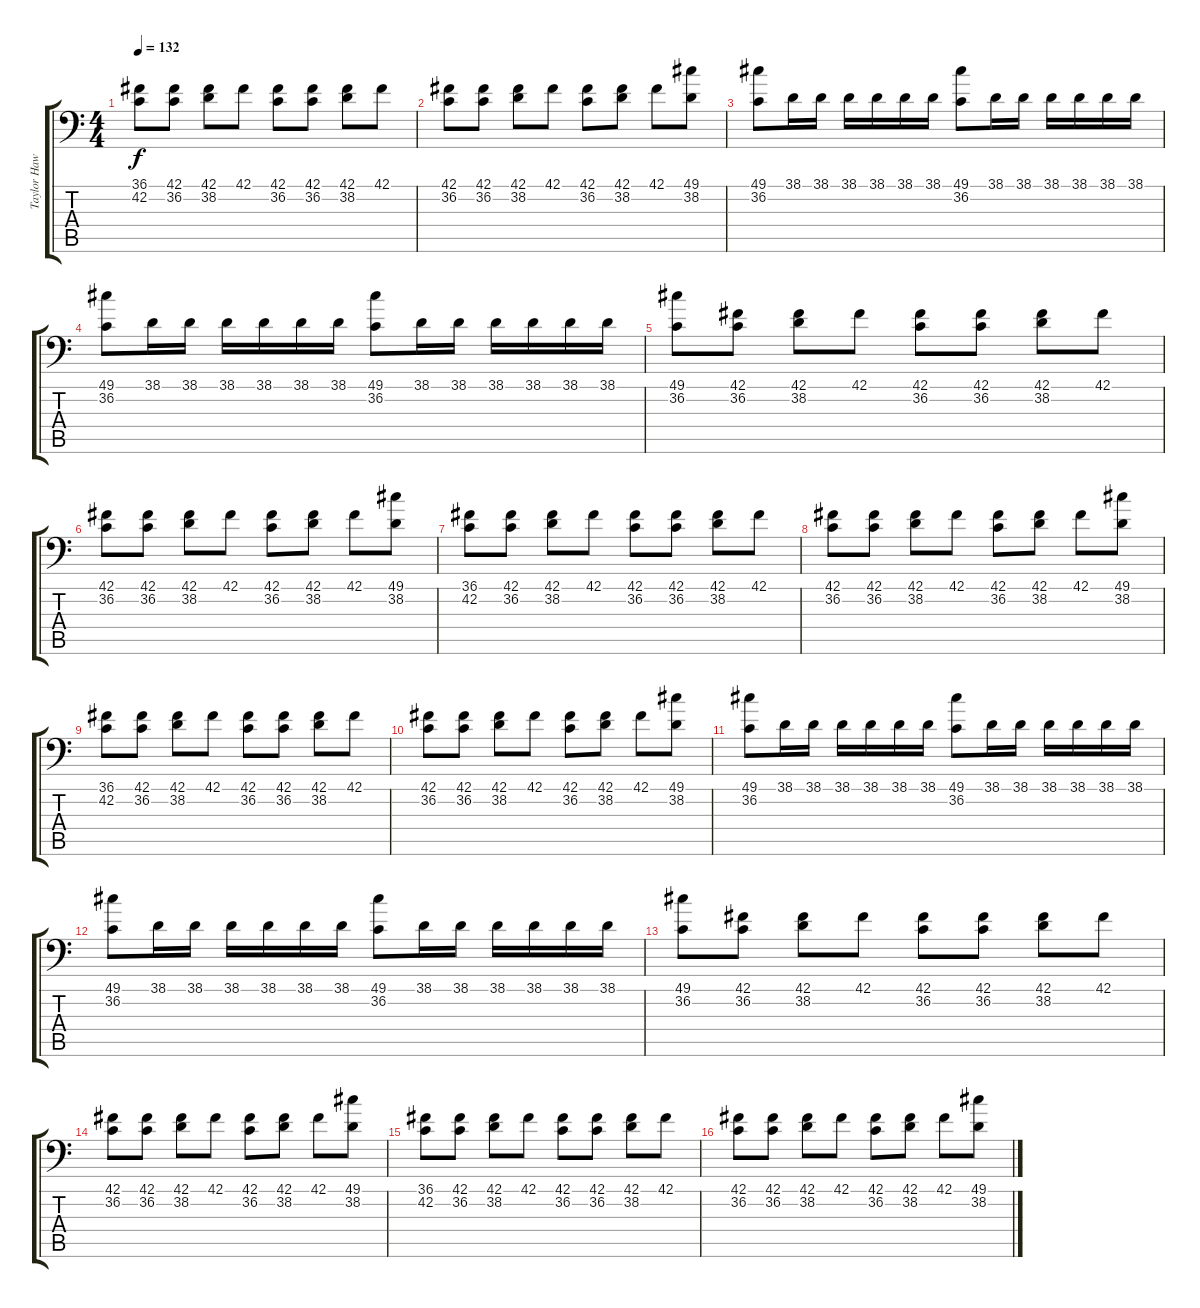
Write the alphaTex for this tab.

\track ("Taylor Hawkins (Drums)" "Taylor Haw") {instrument acousticgrandpiano}
\staff {score tabs}
\tuning (C-1 C-1 C-1 C-1 C-1 C-1) {hide}
\ts (4 4)
\tempo 132
\clef f4
\ks c
(36.1 42.2).8{dy f} (42.1 36.2).8 (42.1 38.2).8 42.1.8 (42.1 36.2).8 (42.1 36.2).8 (42.1 38.2).8 42.1.8 |
(42.1 36.2).8 (42.1 36.2).8 (42.1 38.2).8 42.1.8 (42.1 36.2).8 (42.1 38.2).8 42.1.8 (49.1 38.2).8 |
(49.1 36.2).8 38.1.16 38.1.16 38.1.16 38.1.16 38.1.16 38.1.16 (49.1 36.2).8 38.1.16 38.1.16 38.1.16 38.1.16 38.1.16 38.1.16 |
(49.1 36.2).8 38.1.16 38.1.16 38.1.16 38.1.16 38.1.16 38.1.16 (49.1 36.2).8 38.1.16 38.1.16 38.1.16 38.1.16 38.1.16 38.1.16 |
(49.1 36.2).8 (42.1 36.2).8 (42.1 38.2).8 42.1.8 (42.1 36.2).8 (42.1 36.2).8 (42.1 38.2).8 42.1.8 |
(42.1 36.2).8 (42.1 36.2).8 (42.1 38.2).8 42.1.8 (42.1 36.2).8 (42.1 38.2).8 42.1.8 (49.1 38.2).8 |
(36.1 42.2).8 (42.1 36.2).8 (42.1 38.2).8 42.1.8 (42.1 36.2).8 (42.1 36.2).8 (42.1 38.2).8 42.1.8 |
(42.1 36.2).8 (42.1 36.2).8 (42.1 38.2).8 42.1.8 (42.1 36.2).8 (42.1 38.2).8 42.1.8 (49.1 38.2).8 |
(36.1 42.2).8 (42.1 36.2).8 (42.1 38.2).8 42.1.8 (42.1 36.2).8 (42.1 36.2).8 (42.1 38.2).8 42.1.8 |
(42.1 36.2).8 (42.1 36.2).8 (42.1 38.2).8 42.1.8 (42.1 36.2).8 (42.1 38.2).8 42.1.8 (49.1 38.2).8 |
(49.1 36.2).8 38.1.16 38.1.16 38.1.16 38.1.16 38.1.16 38.1.16 (49.1 36.2).8 38.1.16 38.1.16 38.1.16 38.1.16 38.1.16 38.1.16 |
(49.1 36.2).8 38.1.16 38.1.16 38.1.16 38.1.16 38.1.16 38.1.16 (49.1 36.2).8 38.1.16 38.1.16 38.1.16 38.1.16 38.1.16 38.1.16 |
(49.1 36.2).8 (42.1 36.2).8 (42.1 38.2).8 42.1.8 (42.1 36.2).8 (42.1 36.2).8 (42.1 38.2).8 42.1.8 |
(42.1 36.2).8 (42.1 36.2).8 (42.1 38.2).8 42.1.8 (42.1 36.2).8 (42.1 38.2).8 42.1.8 (49.1 38.2).8 |
(36.1 42.2).8 (42.1 36.2).8 (42.1 38.2).8 42.1.8 (42.1 36.2).8 (42.1 36.2).8 (42.1 38.2).8 42.1.8 |
(42.1 36.2).8 (42.1 36.2).8 (42.1 38.2).8 42.1.8 (42.1 36.2).8 (42.1 38.2).8 42.1.8 (49.1 38.2).8
